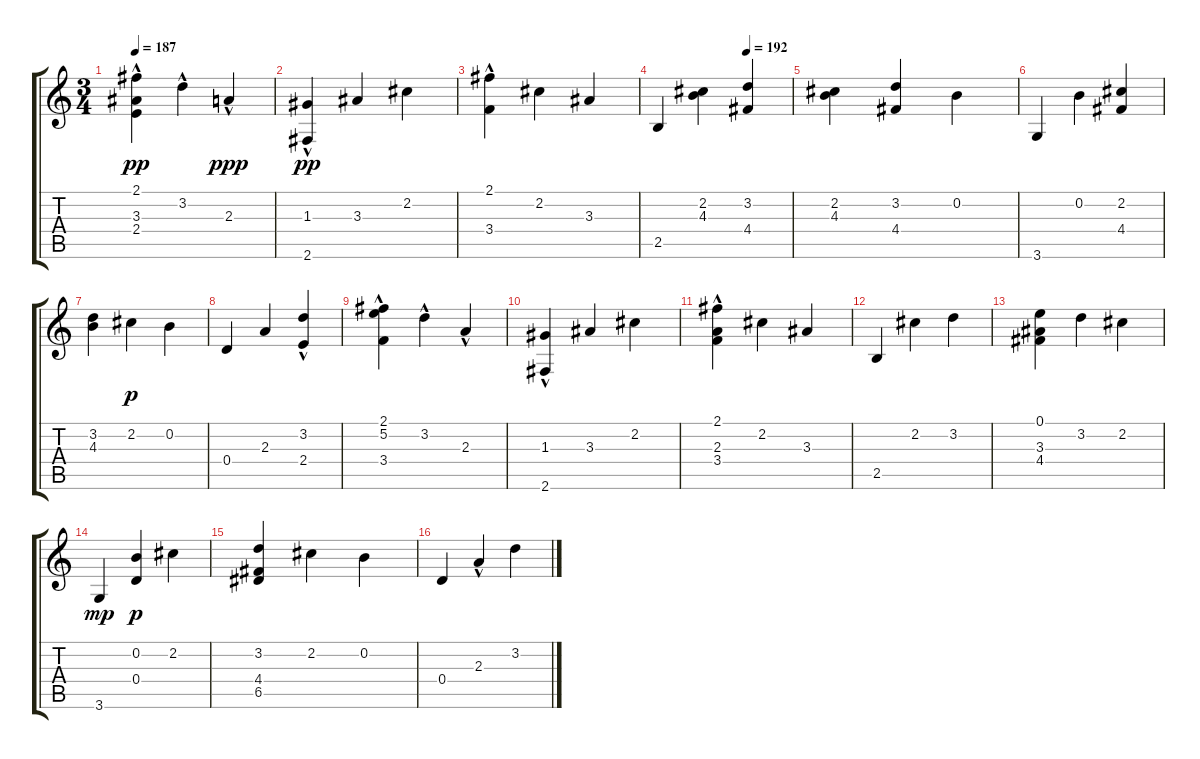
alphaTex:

\track "" {instrument acousticguitarnylon}
\staff {score tabs}
\tuning (E4 B3 G3 D3 A2 E2) {hide}
\ts (3 4)
\tempo 187
\clef g2
\ks c
(2.1{hac} 3.3 2.4).4{dy pp} 3.2{hac}.4 2.3{hac}.4{dy ppp} |
(1.3{hac} 2.6).4{dy pp} 3.3.4 2.2.4 |
(2.1 3.4{hac}).4 2.2.4 3.3.4 |
\tempo (192 0.6666666666666666)
2.5.4 (2.2 4.3).4 (3.2 4.4).4 |
(2.2 4.3).4 (3.2 4.4).4 0.2.4 |
3.6.4 0.2.4 (2.2 4.4).4 |
(3.2 4.3).4 2.2.4{dy p} 0.2.4 |
0.4.4 2.3.4 (3.2{hac} 2.4).4 |
(2.1{hac} 5.2{hac} 3.4{hac}).4 3.2{hac}.4 2.3{hac}.4 |
(1.3{hac} 2.6).4 3.3.4 2.2.4 |
(2.1 2.3 3.4{hac}).4 2.2.4 3.3.4 |
2.5.4 2.2.4 3.2.4 |
(0.1 3.3 4.4).4 3.2.4 2.2.4 |
3.6.4{dy mp} (0.2 0.4).4{dy p} 2.2.4 |
(3.2 4.4 6.5).4 2.2.4 0.2.4 |
0.4.4 2.3{hac}.4 3.2.4
